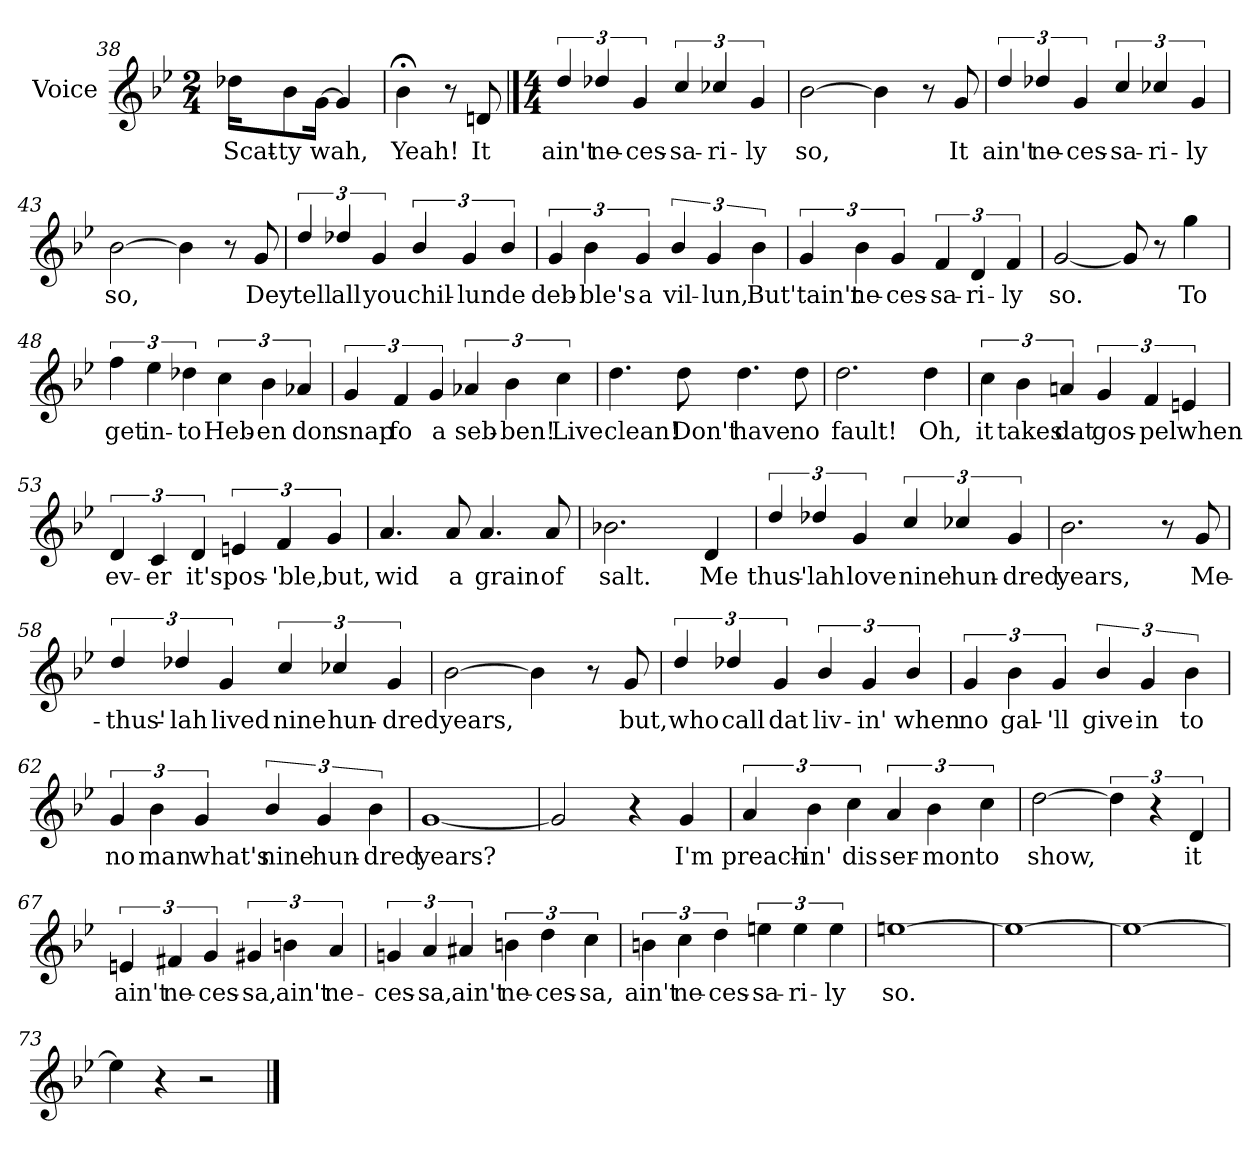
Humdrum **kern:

**kern	**text	**text
*part1	*part1	*part1
*staff1	*staff1	*staff1
*I"Voice	*	*
*I'Vo.	*	*
*clefG2	*	*
*k[b-e-]	*	*
*B-:	*	*
*M2/4	*	*
=38	=38	=38
16dd-X\KL	Scat-	.
8b-\	-ty	.
[16g\Jk	wah,	.
4g/]	.	.
=39	=39	=39
4b-;<\	Yeah!	.
8r	.	.
8dn/	It	.
==40	==40	==40
*M4/4	*	*
6dd/	ain't	.
6dd-X/	ne-	.
6g/	-ces-	.
6cc/	-sa-	.
6cc-X/	-ri-	.
6g/	-ly	.
!!LO:LB:g=z
=41	=41	=41
[2b-\	so,	.
4b-\]	.	.
8r	.	.
8g/	It	.
=42	=42	=42
6dd/	ain't	.
6dd-X/	ne-	.
6g/	-ces-	.
6cc/	-sa-	.
6cc-X/	-ri-	.
6g/	-ly	.
=43	=43	=43
[2b-\	so,	.
4b-\]	.	.
8r	.	.
8g/	Dey	.
=44	=44	=44
6dd/	tell	.
6dd-X/	all	.
6g/	you	.
6b-/	chil-	.
6g/	-lun	.
6b-/	de	.
!!LO:LB:g=z
=45	=45	=45
6g/	deb-	.
6b-\	-ble's	.
6g/	a	.
6b-/	vil-	.
6g/	-lun,	.
6b-\	But	.
=46	=46	=46
6g/	'tain't	.
6b-\	ne-	.
6g/	-ces-	.
6f/	-sa-	.
6d/	-ri-	.
6f/	-ly	.
=47	=47	=47
[2g/	so.	.
8g/]	.	.
8r	.	.
4gg\	To	.
!!LO:LB:g=z
=48	=48	=48
6ff\	get	.
6ee-\	in-	.
6dd-X\	-to	.
6cc\	Heb-	.
6b-\	-en	.
6a-X/	don	.
=49	=49	=49
6g/	snap	.
6f/	fo	.
6g/	a	.
6a-X/	seb-	.
6b-\	-ben!	.
6cc\	Live	.
=50	=50	=50
4.dd\	clean!	.
8dd\	Don't	.
4.dd\	have	.
8dd\	no	.
!!LO:LB:g=z
=51	=51	=51
2.dd\	fault!	.
4dd\	Oh,	.
=52	=52	=52
6cc\	it	.
6b-\	takes	.
6an/	dat	.
6g/	gos-	.
6f/	-pel	.
6en/	when	.
=53	=53	=53
6d/	ev-	.
6c/	-er	.
6d/	it's	.
6en/	pos-	.
6f/	-'ble,	.
6g/	but,	.
!!LO:PB:g=z
=54	=54	=54
4.a/	wid	.
8a/	a	.
4.a/	grain	.
8a/	of	.
=55	=55	=55
2.b-X\	salt.	.
4d/	Me	.
=56	=56	=56
6dd/	thus'-	.
6dd-X/	-lah	.
6g/	love	.
6cc/	nine	.
6cc-X/	hun-	.
6g/	-dred	.
!!LO:LB:g=z
=57	=57	=57
2.b-\	years,	.
8r	.	.
8g/	Me-	.
=58	=58	=58
6dd/	-thus'-	.
6dd-X/	-lah	.
6g/	lived	.
6cc/	nine	.
6cc-X/	hun-	.
6g/	-dred	.
=59	=59	=59
[2b-\	years,	.
4b-\]	.	.
8r	.	.
8g/	but,	.
!!LO:LB:g=z
=60	=60	=60
6dd/	who	.
6dd-X/	call	.
6g/	dat	.
6b-/	liv-	.
6g/	-in'	.
6b-/	when	.
=61	=61	=61
6g/	no	.
6b-\	gal-	.
6g/	-'ll	.
6b-/	give	.
6g/	in	.
6b-\	to	.
=62	=62	=62
6g/	no	.
6b-\	man	.
6g/	what's	.
6b-/	nine	.
6g/	hun-	.
6b-\	-dred	.
!!LO:LB:g=z
=63	=63	=63
[1g	years?	.
=64	=64	=64
2g/]	.	.
4r	.	.
4g/	I'm	.
=65	=65	=65
6a/	preach-	.
6b-\	-in'	.
6cc\	dis	.
6a/	ser-	.
6b-\	-mon	.
6cc\	to	.
!!LO:LB:g=z
=66	=66	=66
[2dd\	show,	.
6dd\]	.	.
6r	.	.
6d/	it	.
=67	=67	=67
6en/	ain't	.
6f#X/	ne-	.
6g/	-ces-	.
6g#X/	-sa,	.
6bn\	ain't	.
6a/	ne-	.
=68	=68	=68
6gn/	-ces-	.
6a/	-sa,	.
6a#X/	ain't	.
6bn\	ne-	.
6dd\	-ces-	.
6cc\	-sa,	.
!!LO:LB:g=z
=69	=69	=69
6bn\	ain't	.
6cc\	ne-	.
6dd\	-ces-	.
6een\	-sa-	.
6ee\	-ri-	.
6ee\	-ly	.
=70	=70	=70
[1een	so.	.
=71	=71	=71
1ee_	.	.
=72	=72	=72
1ee_	.	.
=73	=73	=73
4ee\]	.	.
4r	.	.
2r	.	.
==	==	==
*-	*-	*-
